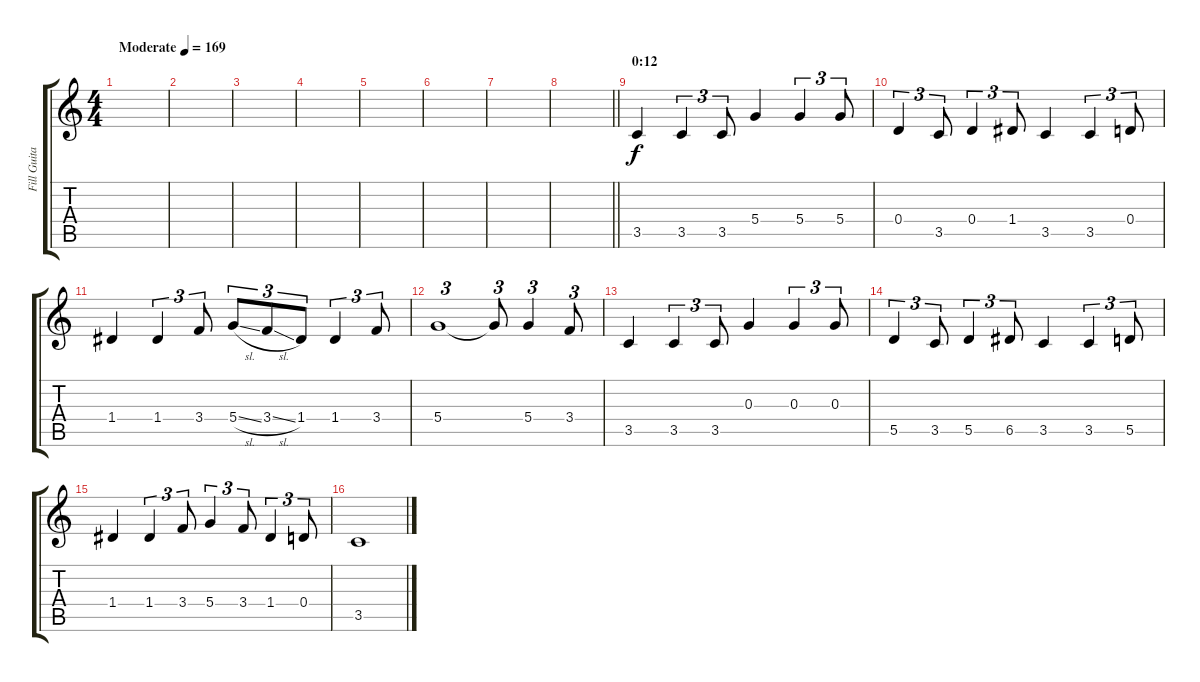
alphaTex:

\track ("Fill Guitar" "Fill Guita") {instrument distortionguitar}
\staff {score tabs}
\tuning (E4 B3 G3 D3 A2 E2) {hide}
\ts (4 4)
\tempo (169 "Moderate")
\clef g2
\ks c
|
|
|
|
|
|
|
\barLineRight lightlight
|
\section ("" "0:12")
3.5.4{volume 12} 3.5.4{tu (3 2)} 3.5.8{tu (3 2)} 5.4.4 5.4.4{tu (3 2)} 5.4.8{tu (3 2)} |
0.4.4{tu (3 2)} 3.5.8{tu (3 2)} 0.4.4{tu (3 2)} 1.4.8{tu (3 2)} 3.5.4 3.5.4{tu (3 2)} 0.4.8{tu (3 2)} |
1.4.4 1.4.4{tu (3 2)} 3.4.8{tu (3 2)} 5.4{sl}.8{tu (3 2)} 3.4{sl}.8{tu (3 2)} 1.4.8{tu (3 2)} 1.4.4{tu (3 2)} 3.4.8{tu (3 2)} |
5.4.1{tu (3 2)} 5.4{t}.8{tu (3 2)} 5.4.4{tu (3 2)} 3.4.8{tu (3 2)} |
3.5.4 3.5.4{tu (3 2)} 3.5.8{tu (3 2)} 0.3.4 0.3.4{tu (3 2)} 0.3.8{tu (3 2)} |
5.5.4{tu (3 2)} 3.5.8{tu (3 2)} 5.5.4{tu (3 2)} 6.5.8{tu (3 2)} 3.5.4 3.5.4{tu (3 2)} 5.5.8{tu (3 2)} |
1.4.4 1.4.4{tu (3 2)} 3.4.8{tu (3 2)} 5.4.4{tu (3 2)} 3.4.8{tu (3 2)} 1.4.4{tu (3 2)} 0.4.8{tu (3 2)} |
3.5.1
